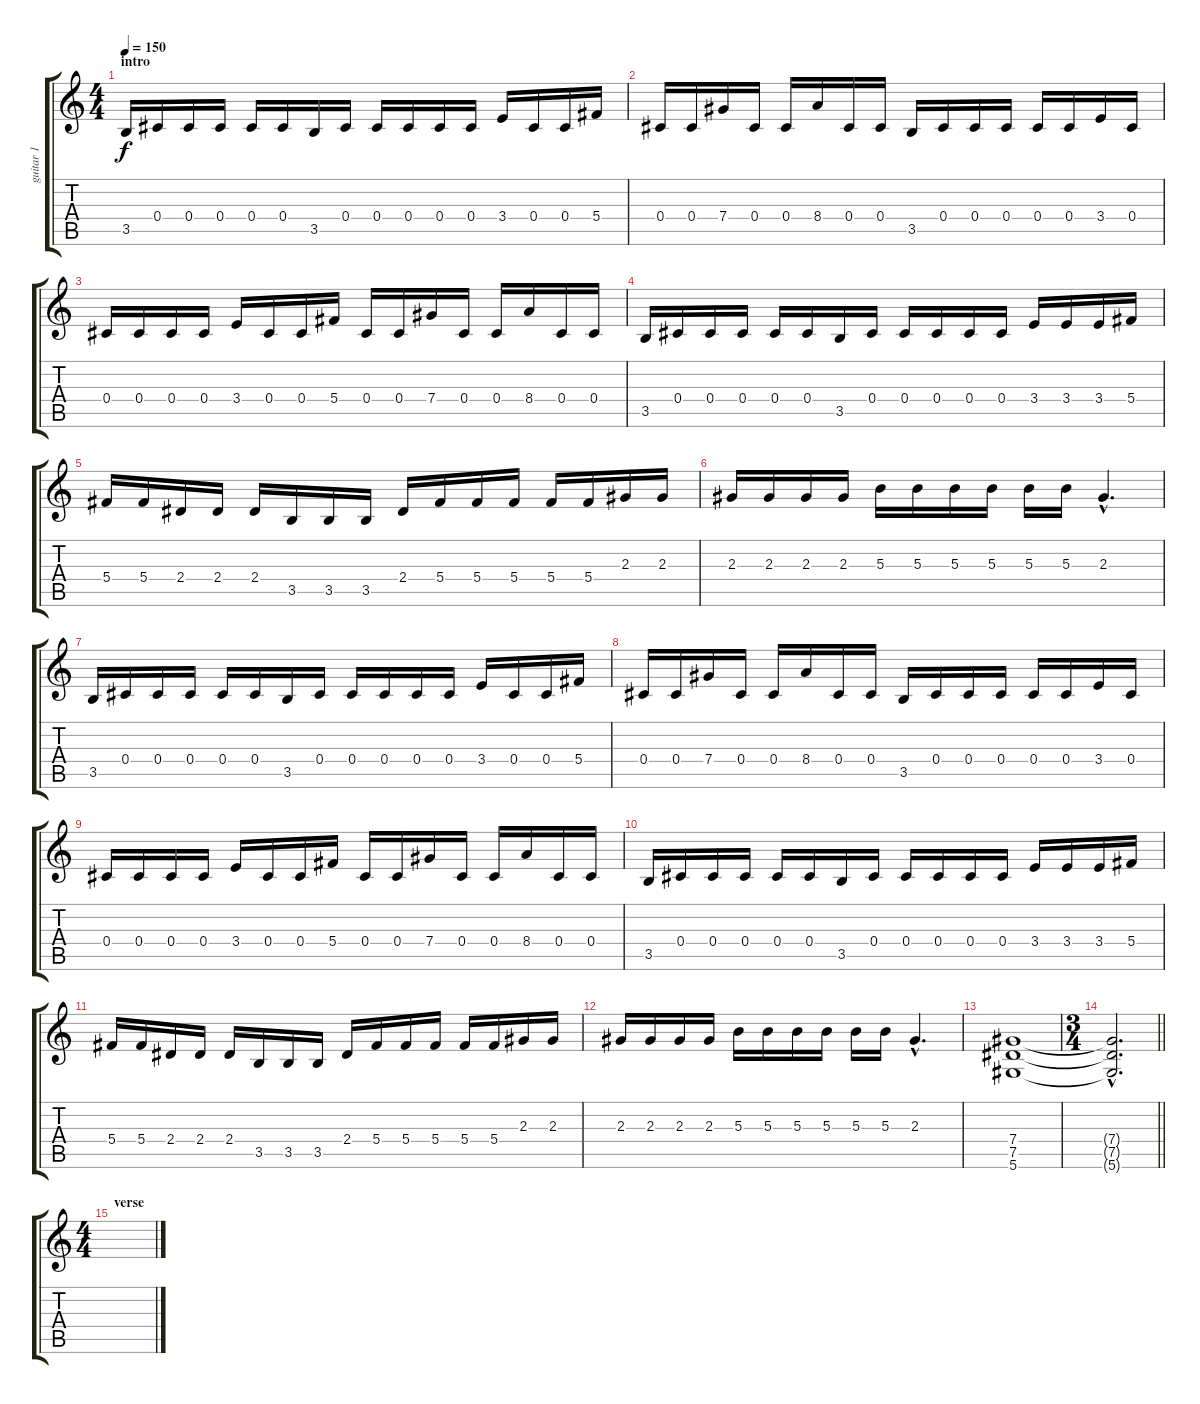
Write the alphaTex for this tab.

\track ("guitar 1" "guitar 1") {instrument distortionguitar}
\staff {score tabs}
\tuning (Eb4 Bb3 Gb3 Db3 Ab2 Eb2) {hide}
\ts (4 4)
\section ("" "intro")
\tempo 150
\clef g2
\ks c
3.5.16{dy f instrument distortionguitar} 0.4.16 0.4.16 0.4.16 0.4.16 0.4.16 3.5.16 0.4.16 0.4.16 0.4.16 0.4.16 0.4.16 3.4.16 0.4.16 0.4.16 5.4.16 |
0.4.16 0.4.16 7.4.16 0.4.16 0.4.16 8.4.16 0.4.16 0.4.16 3.5.16 0.4.16 0.4.16 0.4.16 0.4.16 0.4.16 3.4.16 0.4.16 |
0.4.16 0.4.16 0.4.16 0.4.16 3.4.16 0.4.16 0.4.16 5.4.16 0.4.16 0.4.16 7.4.16 0.4.16 0.4.16 8.4.16 0.4.16 0.4.16 |
3.5.16 0.4.16 0.4.16 0.4.16 0.4.16 0.4.16 3.5.16 0.4.16 0.4.16 0.4.16 0.4.16 0.4.16 3.4.16 3.4.16 3.4.16 5.4.16 |
5.4.16 5.4.16 2.4.16 2.4.16 2.4.16 3.5.16 3.5.16 3.5.16 2.4.16 5.4.16 5.4.16 5.4.16 5.4.16 5.4.16 2.3.16 2.3.16 |
2.3.16 2.3.16 2.3.16 2.3.16 5.3.16 5.3.16 5.3.16 5.3.16 5.3.16 5.3.16 2.3{hac}.4{d} |
3.5.16 0.4.16 0.4.16 0.4.16 0.4.16 0.4.16 3.5.16 0.4.16 0.4.16 0.4.16 0.4.16 0.4.16 3.4.16 0.4.16 0.4.16 5.4.16 |
0.4.16 0.4.16 7.4.16 0.4.16 0.4.16 8.4.16 0.4.16 0.4.16 3.5.16 0.4.16 0.4.16 0.4.16 0.4.16 0.4.16 3.4.16 0.4.16 |
0.4.16 0.4.16 0.4.16 0.4.16 3.4.16 0.4.16 0.4.16 5.4.16 0.4.16 0.4.16 7.4.16 0.4.16 0.4.16 8.4.16 0.4.16 0.4.16 |
3.5.16 0.4.16 0.4.16 0.4.16 0.4.16 0.4.16 3.5.16 0.4.16 0.4.16 0.4.16 0.4.16 0.4.16 3.4.16 3.4.16 3.4.16 5.4.16 |
5.4.16 5.4.16 2.4.16 2.4.16 2.4.16 3.5.16 3.5.16 3.5.16 2.4.16 5.4.16 5.4.16 5.4.16 5.4.16 5.4.16 2.3.16 2.3.16 |
2.3.16 2.3.16 2.3.16 2.3.16 5.3.16 5.3.16 5.3.16 5.3.16 5.3.16 5.3.16 2.3{hac}.4{d} |
(7.4 7.5 5.6).1 |
\ts (3 4)
\barLineRight lightlight
(7.4{hac t} 7.5{hac t} 5.6{hac t}).2{d} |
\ts (4 4)
\section ("" "verse")
